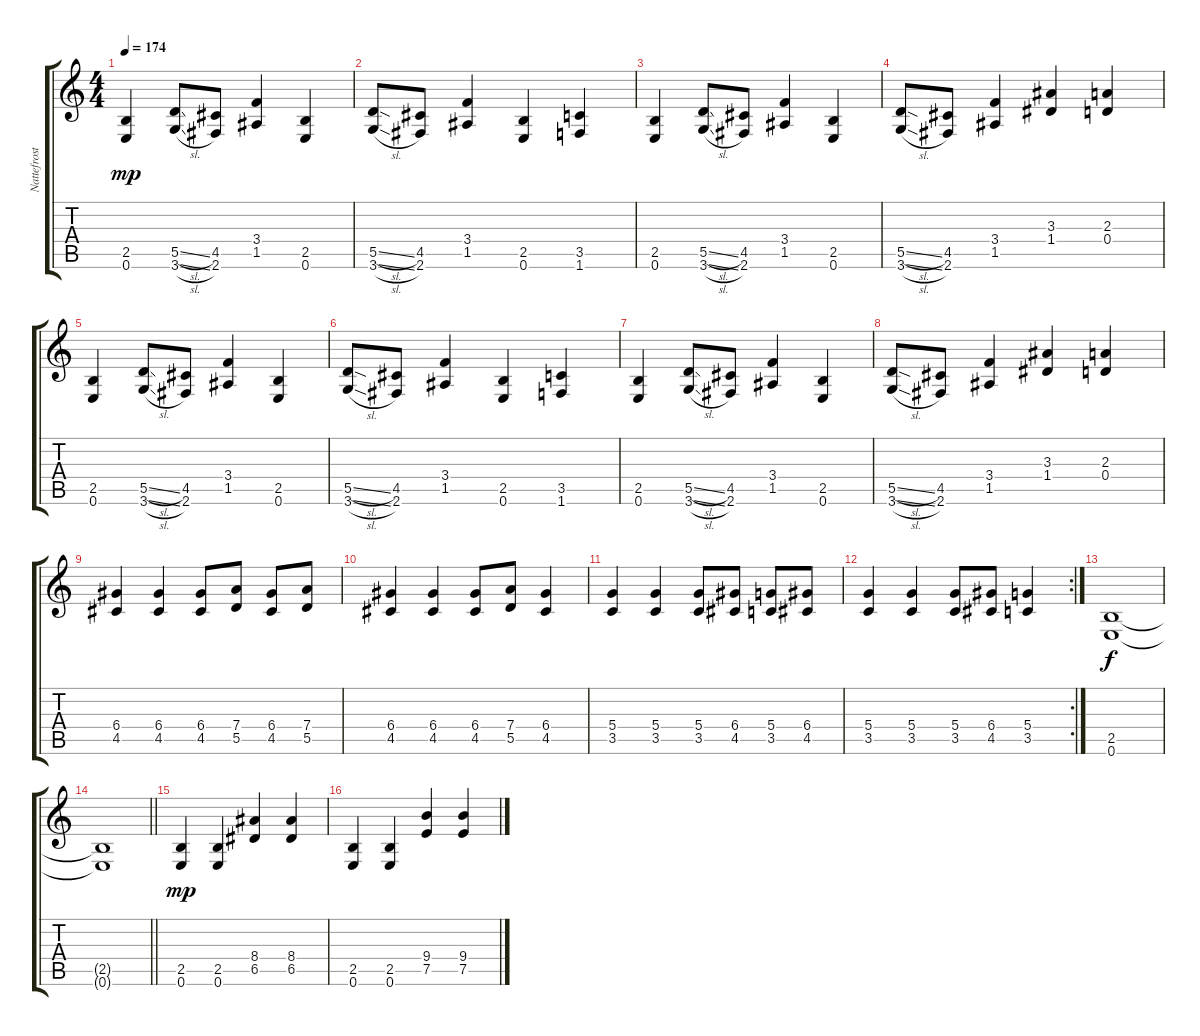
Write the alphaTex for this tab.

\track ("Nattefrost - Guitar" "Nattefrost") {instrument distortionguitar}
\staff {score tabs}
\tuning (E4 B3 G3 D3 A2 E2) {hide}
\ts (4 4)
\tempo 174
\clef g2
\ks c
(2.5 0.6).4{dy mp} (5.5{sl} 3.6{sl}).8 (4.5 2.6).8 (3.4 1.5).4 (2.5 0.6).4 |
(5.5{sl} 3.6{sl}).8 (4.5 2.6).8 (3.4 1.5).4 (2.5 0.6).4 (3.5 1.6).4 |
(2.5 0.6).4 (5.5{sl} 3.6{sl}).8 (4.5 2.6).8 (3.4 1.5).4 (2.5 0.6).4 |
(5.5{sl} 3.6{sl}).8 (4.5 2.6).8 (3.4 1.5).4 (3.3 1.4).4 (2.3 0.4).4 |
(2.5 0.6).4 (5.5{sl} 3.6{sl}).8 (4.5 2.6).8 (3.4 1.5).4 (2.5 0.6).4 |
(5.5{sl} 3.6{sl}).8 (4.5 2.6).8 (3.4 1.5).4 (2.5 0.6).4 (3.5 1.6).4 |
(2.5 0.6).4 (5.5{sl} 3.6{sl}).8 (4.5 2.6).8 (3.4 1.5).4 (2.5 0.6).4 |
(5.5{sl} 3.6{sl}).8 (4.5 2.6).8 (3.4 1.5).4 (3.3 1.4).4 (2.3 0.4).4 |
(6.4 4.5).4 (6.4 4.5).4 (6.4 4.5).8 (7.4 5.5).8 (6.4 4.5).8 (7.4 5.5).8 |
(6.4 4.5).4 (6.4 4.5).4 (6.4 4.5).8 (7.4 5.5).8 (6.4 4.5).4 |
(5.4 3.5).4 (5.4 3.5).4 (5.4 3.5).8 (6.4 4.5).8 (5.4 3.5).8 (6.4 4.5).8 |
\rc 2
(5.4 3.5).4 (5.4 3.5).4 (5.4 3.5).8 (6.4 4.5).8 (5.4 3.5).4 |
(2.5 0.6).1{dy f} |
\barLineRight lightlight
(2.5{t} 0.6{t}).1 |
(2.5 0.6).4{dy mp} (2.5 0.6).4 (8.4 6.5).4 (8.4 6.5).4 |
(2.5 0.6).4 (2.5 0.6).4 (9.4 7.5).4 (9.4 7.5).4
